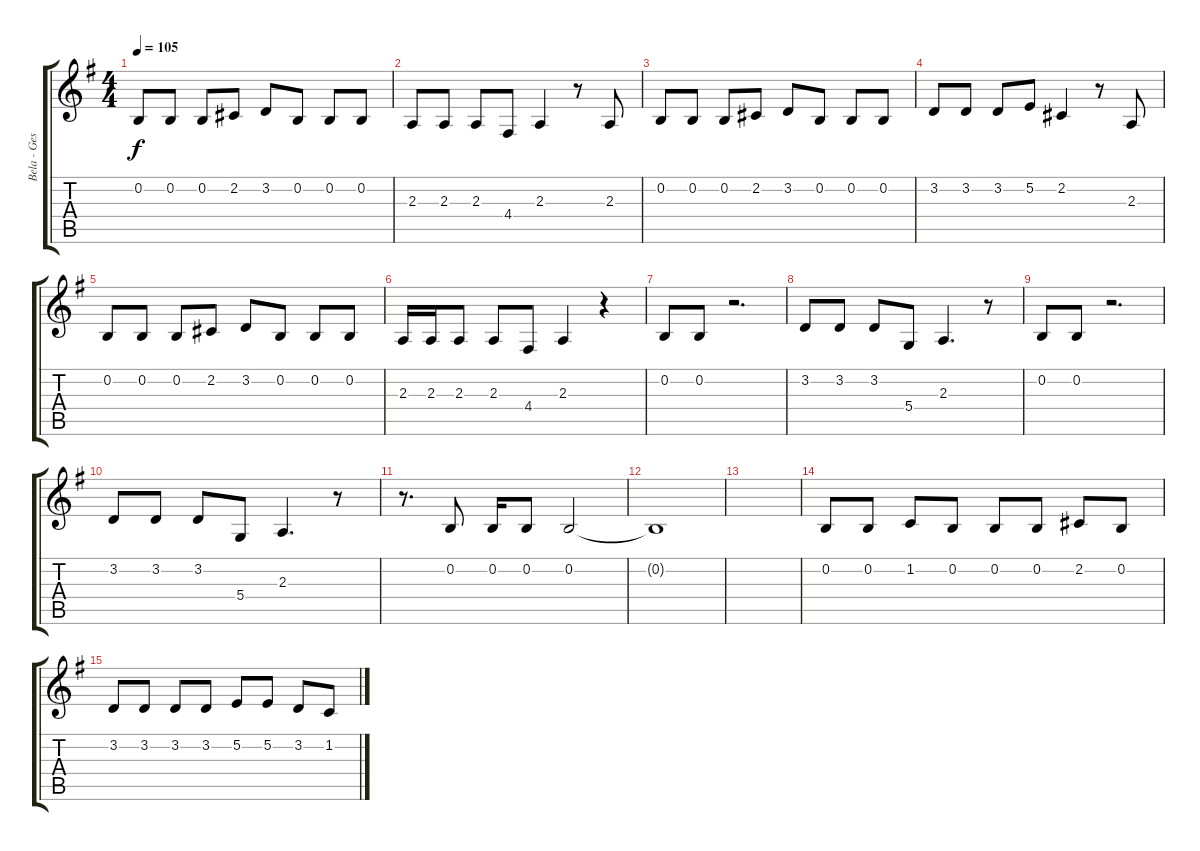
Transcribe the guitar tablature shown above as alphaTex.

\track ("Bela - Gesang" "Bela - Ges") {instrument lead1square}
\staff {score tabs}
\tuning (E4 B3 G3 D3 A2 E2) {hide}
\ts (4 4)
\tempo 105
\clef g2
\ks g
0.2.8{dy f} 0.2.8 0.2.8 2.2.8 3.2.8 0.2.8 0.2.8 0.2.8 |
2.3.8 2.3.8 2.3.8 4.4.8 2.3.4 r.8 2.3.8 |
0.2.8 0.2.8 0.2.8 2.2.8 3.2.8 0.2.8 0.2.8 0.2.8 |
3.2.8 3.2.8 3.2.8 5.2.8 2.2.4 r.8 2.3.8 |
0.2.8 0.2.8 0.2.8 2.2.8 3.2.8 0.2.8 0.2.8 0.2.8 |
2.3.16 2.3.16 2.3.8 2.3.8 4.4.8 2.3.4 r.4 |
0.2.8 0.2.8 r.2{d} |
3.2.8 3.2.8 3.2.8 5.4.8 2.3.4{d} r.8 |
0.2.8 0.2.8 r.2{d} |
3.2.8 3.2.8 3.2.8 5.4.8 2.3.4{d} r.8 |
r.8{d} 0.2.8 0.2.16 0.2.8 0.2.2 |
0.2{t}.1 |
|
0.2.8 0.2.8 1.2.8 0.2.8 0.2.8 0.2.8 2.2.8 0.2.8 |
3.2.8 3.2.8 3.2.8 3.2.8 5.2.8 5.2.8 3.2.8 1.2.8
